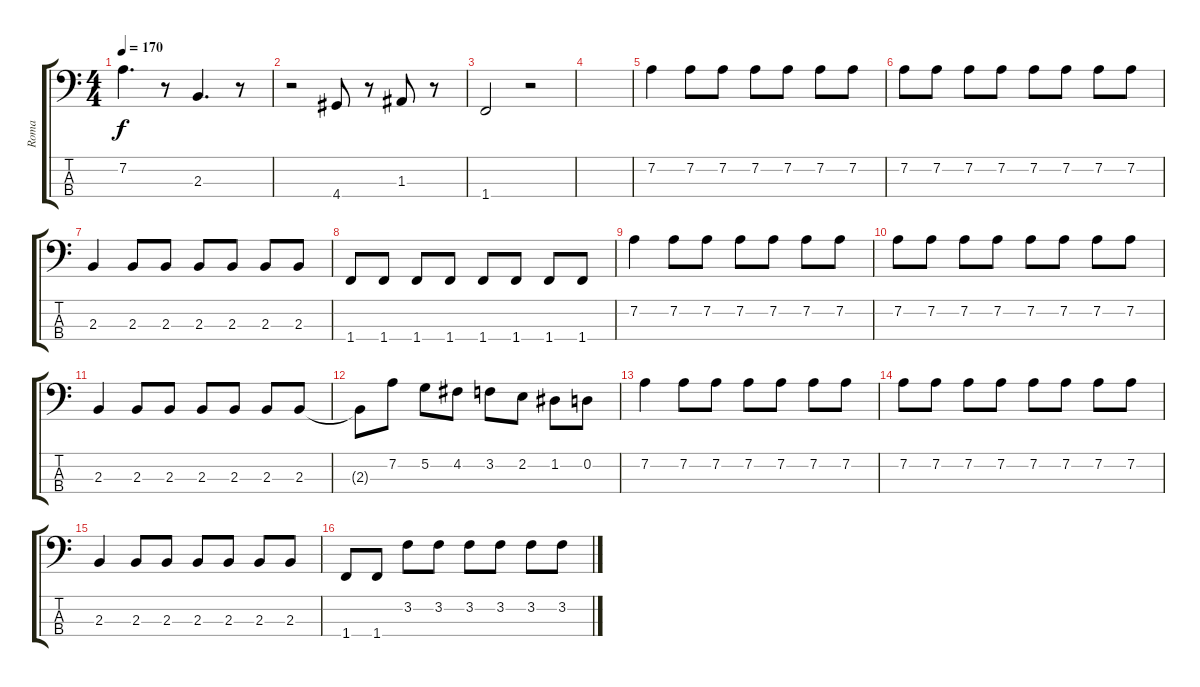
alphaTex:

\track ("Roma" "Roma") {instrument slapbass1}
\staff {score tabs}
\tuning (G2 D2 A1 E1) {hide}
\ts (4 4)
\tempo 170
\clef f4
\ks c
7.2.4{d dy f} r.8 2.3.4{d} r.8 |
r.2 4.4.8 r.8 1.3.8 r.8 |
1.4.2 r.2 |
|
7.2.4 7.2.8 7.2.8 7.2.8 7.2.8 7.2.8 7.2.8 |
7.2.8 7.2.8 7.2.8 7.2.8 7.2.8 7.2.8 7.2.8 7.2.8 |
2.3.4 2.3.8 2.3.8 2.3.8 2.3.8 2.3.8 2.3.8 |
1.4.8 1.4.8 1.4.8 1.4.8 1.4.8 1.4.8 1.4.8 1.4.8 |
7.2.4 7.2.8 7.2.8 7.2.8 7.2.8 7.2.8 7.2.8 |
7.2.8 7.2.8 7.2.8 7.2.8 7.2.8 7.2.8 7.2.8 7.2.8 |
2.3.4 2.3.8 2.3.8 2.3.8 2.3.8 2.3.8 2.3.8 |
2.3{t}.8 7.2.8 5.2.8 4.2.8 3.2.8 2.2.8 1.2.8 0.2.8 |
7.2.4 7.2.8 7.2.8 7.2.8 7.2.8 7.2.8 7.2.8 |
7.2.8 7.2.8 7.2.8 7.2.8 7.2.8 7.2.8 7.2.8 7.2.8 |
2.3.4 2.3.8 2.3.8 2.3.8 2.3.8 2.3.8 2.3.8 |
1.4.8 1.4.8 3.2.8 3.2.8 3.2.8 3.2.8 3.2.8 3.2.8
